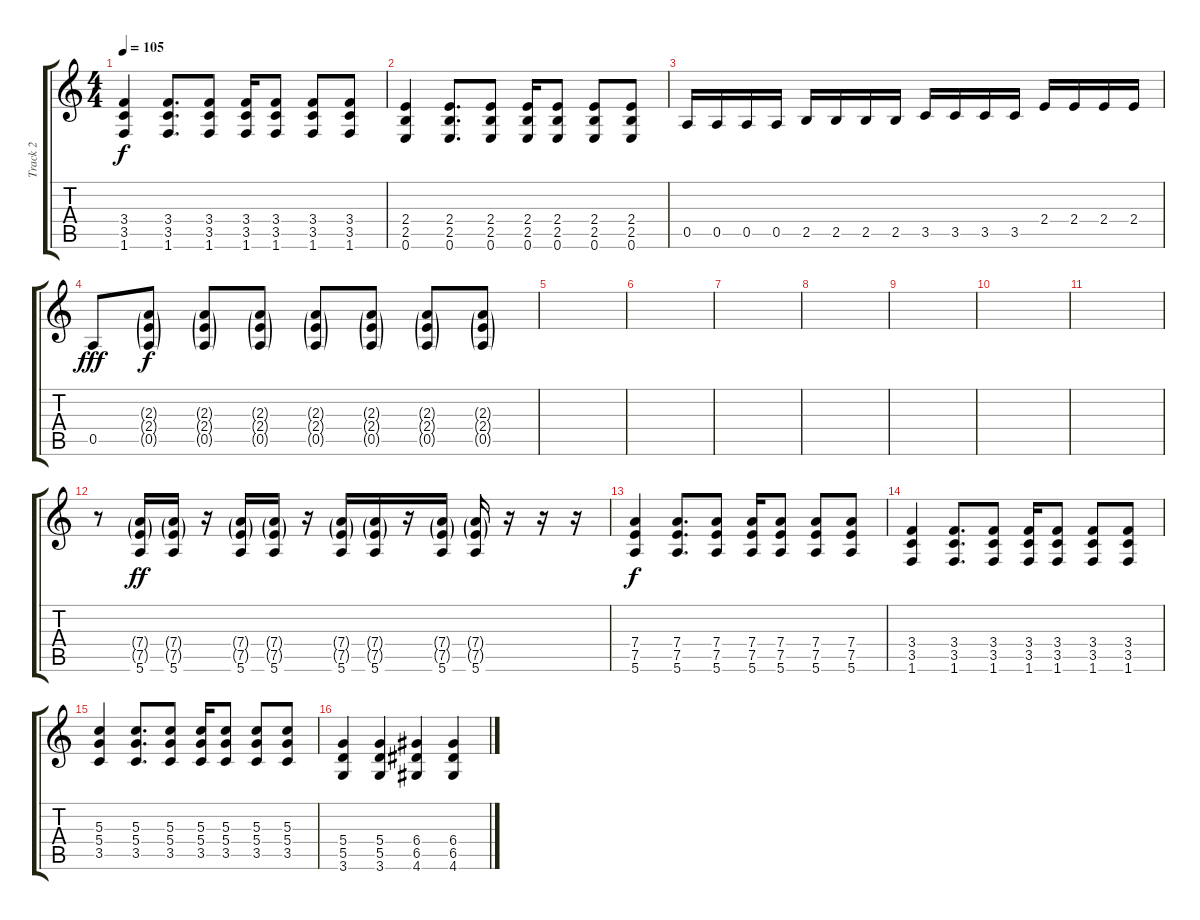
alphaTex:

\track ("Track 2" "Track 2") {instrument distortionguitar}
\staff {score tabs}
\tuning (E4 B3 G3 D3 A2 E2) {hide}
\ts (4 4)
\tempo 105
\clef g2
\ks c
(3.4 3.5 1.6).4{dy f} (3.4 3.5 1.6).8{d} (3.4 3.5 1.6).8 (3.4 3.5 1.6).16 (3.4 3.5 1.6).8 (3.4 3.5 1.6).8 (3.4 3.5 1.6).8 |
(2.4 2.5 0.6).4 (2.4 2.5 0.6).8{d} (2.4 2.5 0.6).8 (2.4 2.5 0.6).16 (2.4 2.5 0.6).8 (2.4 2.5 0.6).8 (2.4 2.5 0.6).8 |
0.5.16 0.5.16 0.5.16 0.5.16 2.5.16 2.5.16 2.5.16 2.5.16 3.5.16 3.5.16 3.5.16 3.5.16 2.4.16 2.4.16 2.4.16 2.4.16 |
0.5.8{dy fff} (2.3{g} 2.4{g} 0.5{g}).8{dy f volume 0} (2.3{g} 2.4{g} 0.5{g}).8 (2.3{g} 2.4{g} 0.5{g}).8 (2.3{g} 2.4{g} 0.5{g}).8 (2.3{g} 2.4{g} 0.5{g}).8 (2.3{g} 2.4{g} 0.5{g}).8 (2.3{g} 2.4{g} 0.5{g}).8 |
|
|
|
|
|
|
|
r.8{volume 14} (7.4{g} 7.5{g} 5.6).16{dy ff} (7.4{g} 7.5{g} 5.6).16 r.16 (7.4{g} 7.5{g} 5.6).16 (7.4{g} 7.5{g} 5.6).16 r.16 (7.4{g} 7.5{g} 5.6).16 (7.4{g} 7.5{g} 5.6).16 r.16 (7.4{g} 7.5{g} 5.6).16 (7.4{g} 7.5{g} 5.6).16 r.16 r.16 r.16 |
(7.4 7.5 5.6).4{dy f} (7.4 7.5 5.6).8{d} (7.4 7.5 5.6).8 (7.4 7.5 5.6).16 (7.4 7.5 5.6).8 (7.4 7.5 5.6).8 (7.4 7.5 5.6).8 |
(3.4 3.5 1.6).4 (3.4 3.5 1.6).8{d} (3.4 3.5 1.6).8 (3.4 3.5 1.6).16 (3.4 3.5 1.6).8 (3.4 3.5 1.6).8 (3.4 3.5 1.6).8 |
(5.3 5.4 3.5).4 (5.3 5.4 3.5).8{d} (5.3 5.4 3.5).8 (5.3 5.4 3.5).16 (5.3 5.4 3.5).8 (5.3 5.4 3.5).8 (5.3 5.4 3.5).8 |
(5.4 5.5 3.6).4 (5.4 5.5 3.6).4 (6.4 6.5 4.6).4 (6.4 6.5 4.6).4
